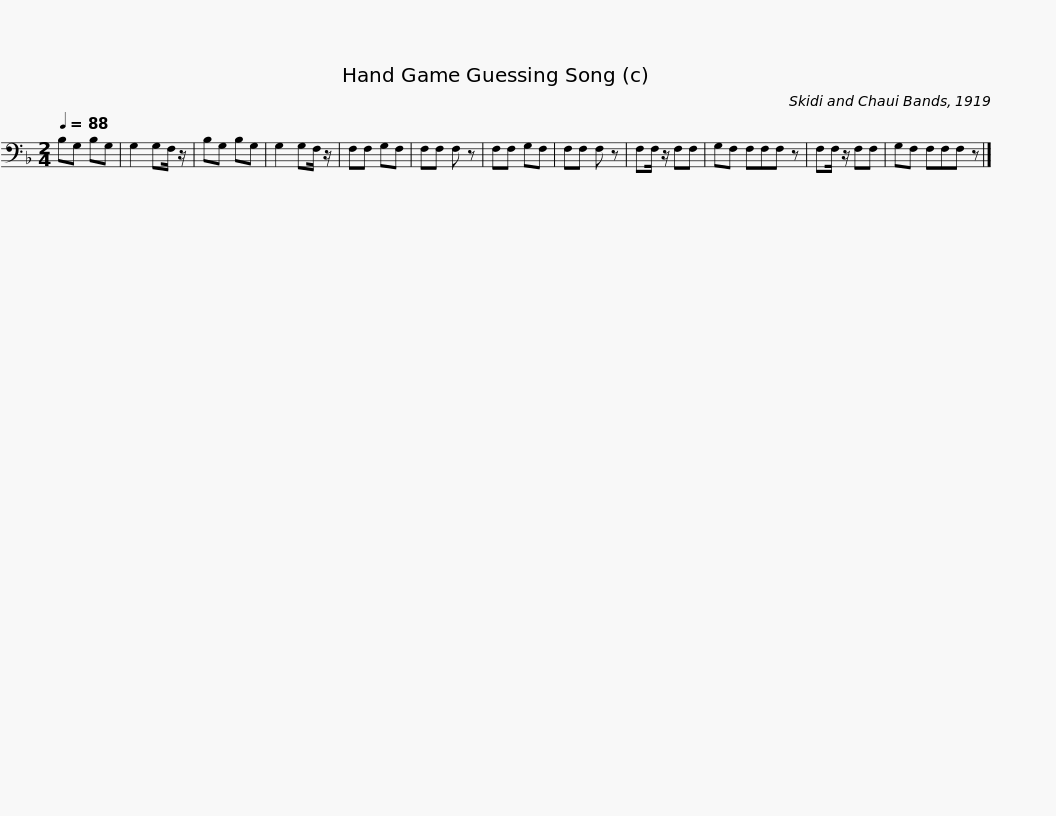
X:1
L:1/8
Q:1/4=88
M:2/4
I:linebreak $
K:F
V:1 bass
V:1
 B,G, B,G, | G,2 G,F,/ z/ | B,G, B,G, | G,2 G,F,/ z/ | F,F, G,F, | %5
 F,F, F, z | F,F, G,F, | F,F, F, z | F,F,/ z/ F,F, | G,F, F,F,F, z |$ %10
 F,F,/ z/ F,F, | G,F, F,F,F, z |] %12
